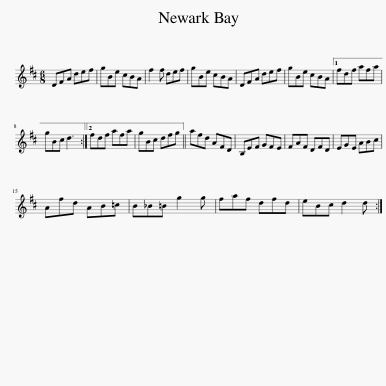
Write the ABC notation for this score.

X:1
L:1/8
M:6/8
I:linebreak $
K:D
V:1 treble
V:1
 DFA def | gBe cBA | f2 f def | gBe cBA | DFA def | %5
 gBe cBA |1 fdf afa |$ gBc d3 :|2 fdf afa | gBc dfg || %10
 afd AFD | B,EF GFE | FAF DFD | EGE ABc |$ Afd AB=c | %15
 B_B=B g2 g | faf dfd | eBc d2 d :| %18
